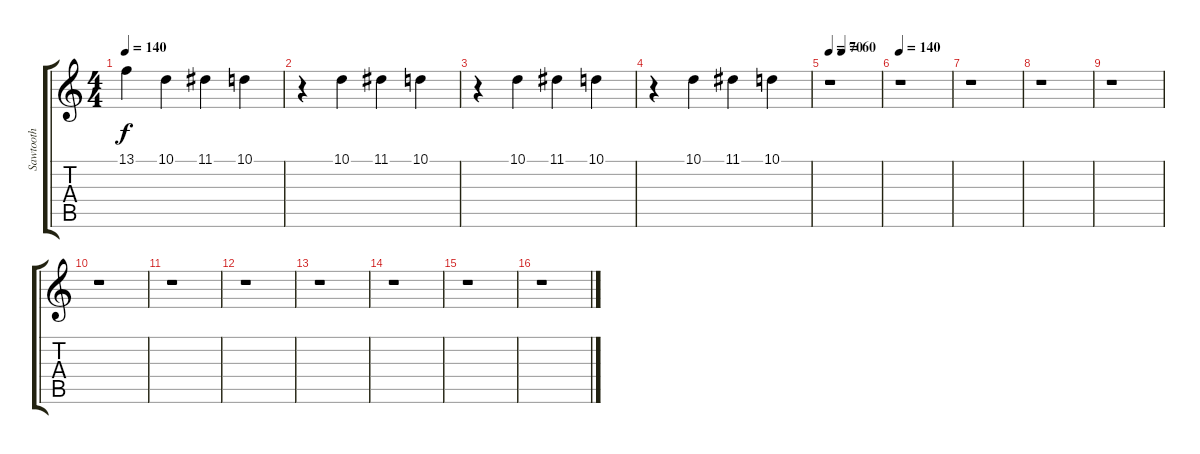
\track ("Sawtooth" "Sawtooth") {instrument lead2sawtooth}
\staff {score tabs}
\tuning (E4 B3 G3 D3 A2 E2) {hide}
\ts (4 4)
\tempo 140
\clef g2
\ks c
13.1.4{dy f} 10.1.4 11.1.4 10.1.4 |
r.4 10.1.4 11.1.4 10.1.4 |
r.4 10.1.4 11.1.4 10.1.4 |
r.4 10.1.4 11.1.4 10.1.4 |
\tempo 70
\tempo (60 0.25)
r.1 |
\tempo 140
r.1 |
r.1 |
r.1 |
r.1 |
r.1 |
r.1 |
r.1 |
r.1 |
r.1 |
r.1 |
r.1
